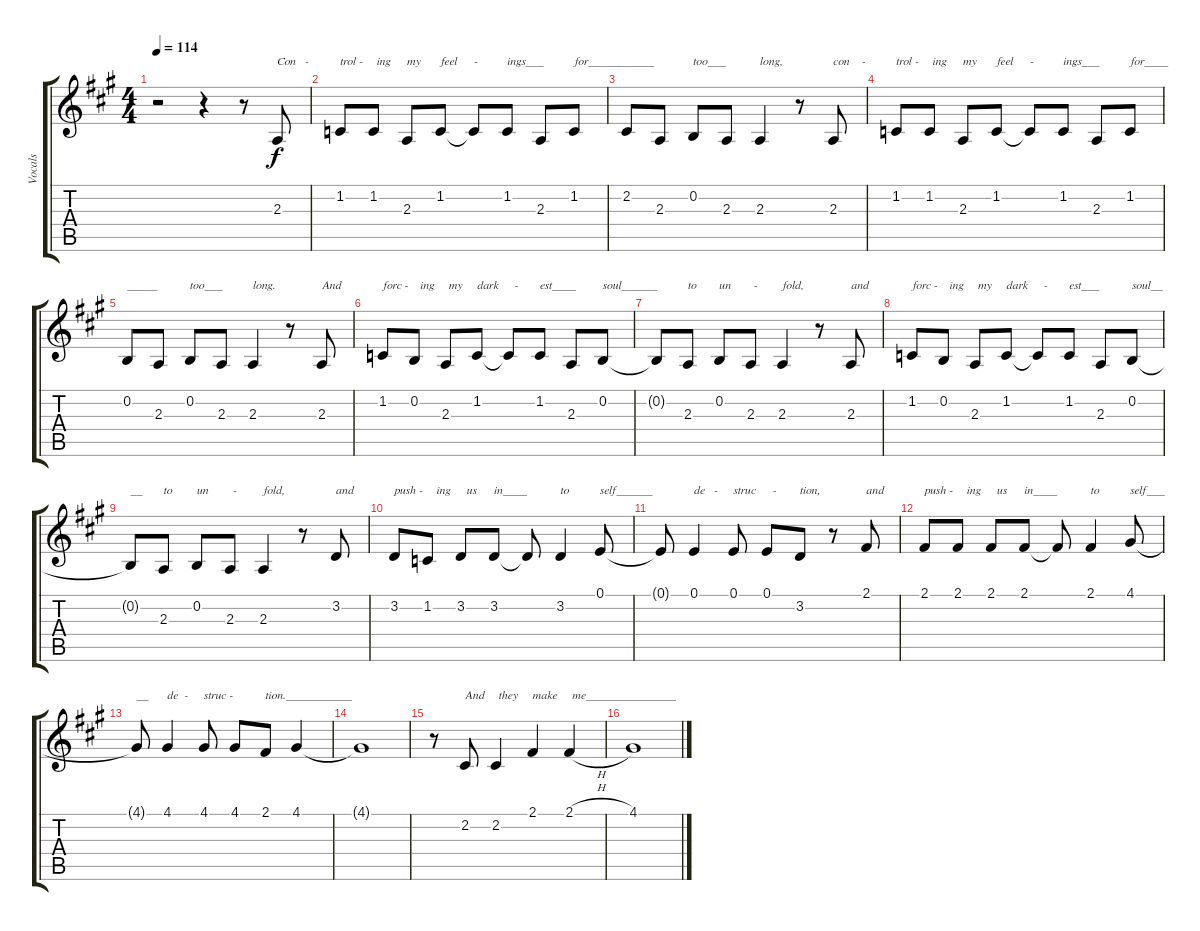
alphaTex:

\track ("Vocals" "Vocals") {instrument tenorsax}
\staff {score tabs}
\tuning (E4 B3 G3 D3 A2 E2) {hide}
\ts (4 4)
\tempo 114
\clef g2
\ks a
r.2{dy f} r.4 r.8 2.3.8{txt "Con   -"} |
1.2.8{txt "trol -"} 1.2.8{txt " ing"} 2.3.8{txt "my"} 1.2.8{txt "feel"} 1.2{t}.8{txt "-"} 1.2.8{txt "ings___"} 2.3.8 1.2.8{txt "for___________"} |
2.2.8 2.3.8 0.2.8{txt "too___"} 2.3.8 2.3.4{txt "long,"} r.8 2.3.8{txt "con    -"} |
1.2.8{txt "trol -"} 1.2.8{txt " ing"} 2.3.8{txt "my"} 1.2.8{txt "feel"} 1.2{t}.8{txt "-"} 1.2.8{txt "ings___"} 2.3.8 1.2.8{txt "for____"} |
0.2.8{txt "_____"} 2.3.8 0.2.8{txt "too___"} 2.3.8 2.3.4{txt "long."} r.8 2.3.8{txt "And"} |
1.2.8{txt "forc -"} 0.2.8{txt "  ing"} 2.3.8{txt " my"} 1.2.8{txt "dark"} 1.2{t}.8{txt "  -"} 1.2.8{txt "est____"} 2.3.8 0.2.8{txt "soul______"} |
0.2{t}.8 2.3.8{txt "to"} 0.2.8{txt "un"} 2.3.8{txt " -"} 2.3.4{txt "fold,"} r.8 2.3.8{txt "and"} |
1.2.8{txt "forc -"} 0.2.8{txt "  ing"} 2.3.8{txt " my"} 1.2.8{txt "dark"} 1.2{t}.8{txt "  -"} 1.2.8{txt "est___"} 2.3.8 0.2.8{txt "soul__"} |
0.2{t}.8{txt "__"} 2.3.8{txt "to"} 0.2.8{txt "un"} 2.3.8{txt " -"} 2.3.4{txt "fold,"} r.8 3.2.8{txt "and"} |
3.2.8{txt "push -"} 1.2.8{txt "   ing"} 3.2.8{txt "  us"} 3.2.8{txt "in____"} 3.2{t}.8 3.2.4{txt "to"} 0.1.8{txt "self______"} |
0.1{t}.8 0.1.4{txt "de   -"} 0.1.8{txt "struc"} 0.1.8{txt "  -"} 3.2.8{txt "tion,"} r.8 2.1.8{txt "and"} |
2.1.8{txt "push -"} 2.1.8{txt "   ing"} 2.1.8{txt "  us"} 2.1.8{txt "in____"} 2.1{t}.8 2.1.4{txt "to"} 4.1.8{txt "self___"} |
4.1{t}.8{txt "__"} 4.1.4{txt "de  -"} 4.1.8{txt "struc -"} 4.1.8 2.1.8{txt "tion.___________"} 4.1.4 |
4.1{t}.1 |
r.8 2.2.8{txt "And"} 2.2.4{txt " they"} 2.1.4{txt "make"} 2.1{h}.4{txt " me_______________"} |
4.1{h}.1
